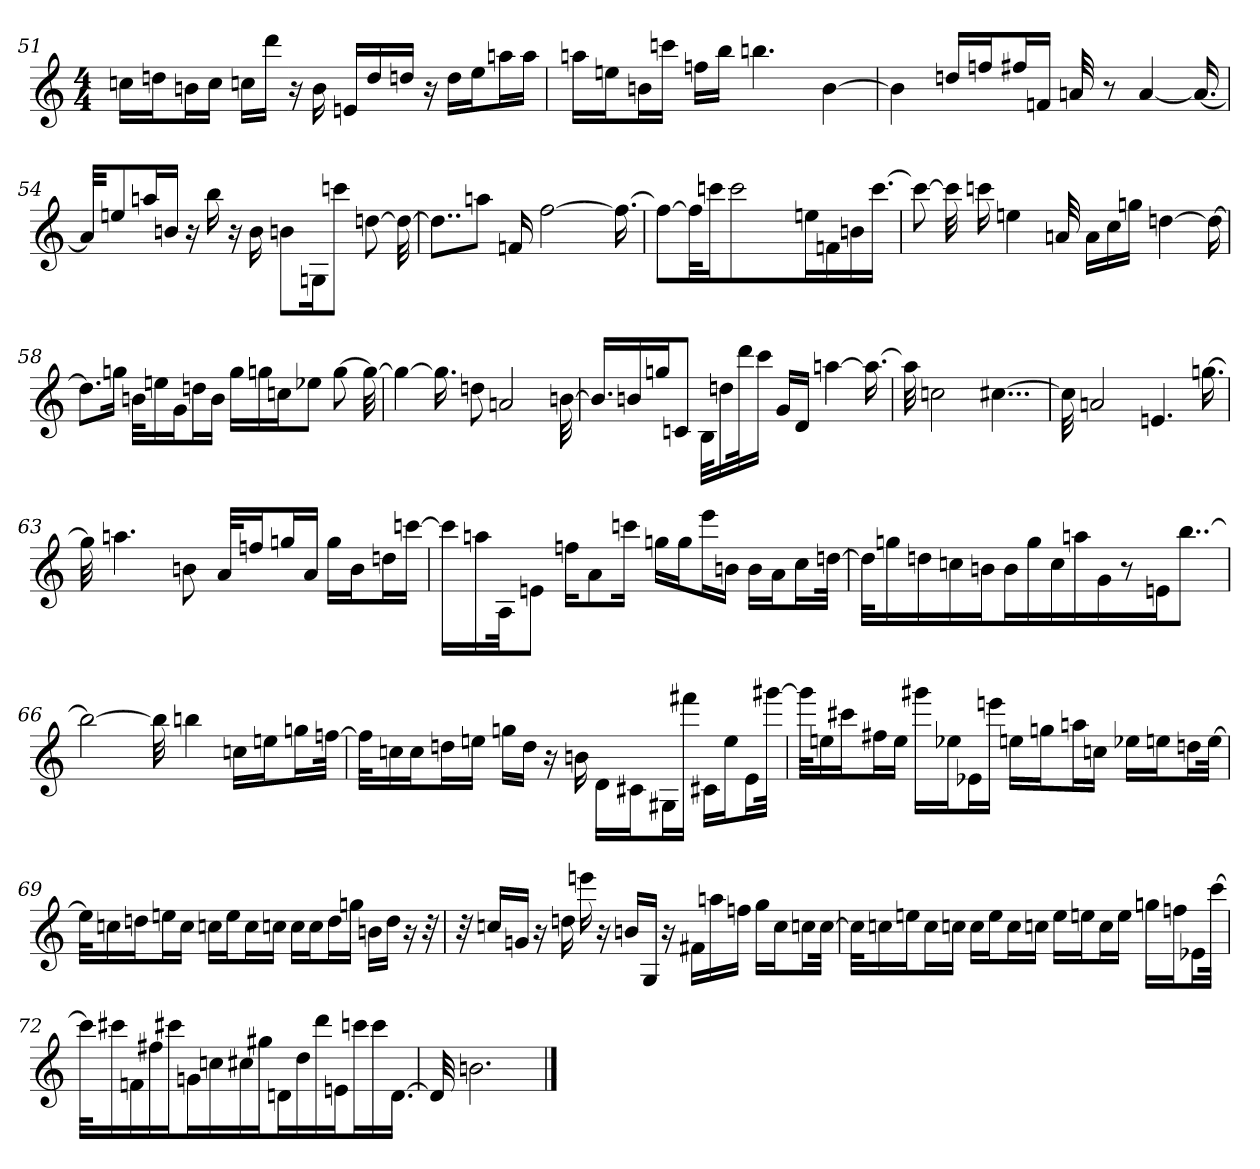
**kern
*part1
*staff1
*clefG2
*M4/4
=51
16ccn\LL
16ddn\J
16bn\L
16cc\JJ
16ccn\LL
16ddd\JJ
16r
16b
16en/LL
16dd/
16ddn/JJ
16r
16dd\LL
16ee\J
16aan\L
16aa\JJ
=52
16aan\LL
16een\J
16bn\L
16cccn\JJ
16ffn\LL
16bb\JJ
4.bbn
[4b
=53
4b]
16ddn/LL
16ffn/J
16ff#X/L
16fn/JJ
32an
8r
[4a
16.a_
=54
32a/KKL]
8een/
16aan/L
16bn/JJ
16r
16bb
16r
16b
8bn\L
16Gn\K
8cccn\J
[8ddn
32dd_
=55
8..dd\L]
8aan\J
16fn
[2ff
16.ff_
=56
8ff_
32ff]
16cccn
2ccc
16een
16fn\LL
16bn\J
[16.ccc\JJ
=57
8ccc_
32ccc]
16cccn
4een
32an
16a\LL
16cc\
16ggn\JJ
[4ddn
16dd_
=58
8.dd\L]
16ggn\Jk
32bn\KLL
16een\
16g\J
16ddn\L
16b\JJ
16gg\LL
16ggn\J
16ccn\K
8ee-X\J
[8gg
32gg_
=59
4gg_
16.gg]
8ddn
2an
[32bn
=60
16.b/LL]
16bn/J
16ggn/K
8cn/J
32B\KLL
16ddn\
32ddd\K
16ccc\JJ
16g/LL
16d/JJ
[4aan
16.aa_
=61
32aa]
2ccn
[4...cc#X
=62
32cc#]
2an
4.en
[16.ggn
=63
32gg]
4.aan
8bn
32a/KLL
16ffn/J
16ggn/L
16a/JJ
16gg\LL
16b\J
16ddn\L
[16cccn\JJ
=64
16ccc\LL]
16aan\J
32A\KK
8en\J
16ffn\KL
8a\
16cccn\Jk
16ggn\LL
16gg\J
16eee\L
16bn\JJ
16b\LL
16a\J
16cc\L
[32ddn\JJk
=65
32dd\KLL]
16ggn\
16ddn\J
16ccn\L
16bn\JJ
16b\LL
16gg\J
16cc\L
16aan\JJ
16g
8r
16en
[8..bbJ
=66
2bb_
32bb]
4bbn
16ccn\LL
16een\J
16ggn\L
[32ffn\JJk
=67
32ff\KLL]
16ccn\
16cc\J
16ddn\L
16een\JJ
16ggn\LL
16dd\JJ
16r
16bn
16d\LL
16c#X\J
16G#X\L
16fff#X\JJ
16c#X\LL
16ee\J
16e\L
[32ggg#X\JJk
=68
32ggg#\KLL]
16een\
16ccc#X\J
16ff#X\L
16ee\JJ
16ggg#X\LL
16ee-X\J
16e-X\L
16eeen\JJ
16een\LL
16ggn\J
16aan\L
16ccn\JJ
16ee-X\LL
16een\J
16ddn\L
[32ee\JJk
=69
32ee\KLL]
16ccn\
16ddn\J
16een\L
16cc\JJ
16ccn\LL
16ee\J
16cc\L
16ccn\JJ
16cc\LL
16cc\J
16dd\L
16ggn\JJ
16bn\LL
16dd\JJ
16r
32r
=70
32r
16ccn/LL
16gn/JJ
16r
16ddn
16eeen
16r
16bn/LL
16G/JJ
16r
16f#X\LL
16aan\
16ffn\JJ
16gg\LL
16cc\J
16ccn\L
[32cc\JJk
=71
32cc\KLL]
16ccn\
16een\J
16cc\L
16ccn\JJ
16cc\LL
16ee\J
16cc\L
16ccn\JJ
16ee\LL
16een\J
16cc\L
16ee\JJ
16ggn\LL
16ffn\J
16e-X\L
[32ccc\JJk
=72
32ccc\KLL]
16ccc#X\
16fn\J
16ff#X\L
16ccc#X\JJ
16gn\LL
16ccn\J
16cc#X\L
16gg#X\JJ
16dn/LL
16dd/J
16ddd/L
16en/JJ
16cccn\LL
16ccc\J
[16.d\JJ
=73
32d]
2.bn
==
*-
